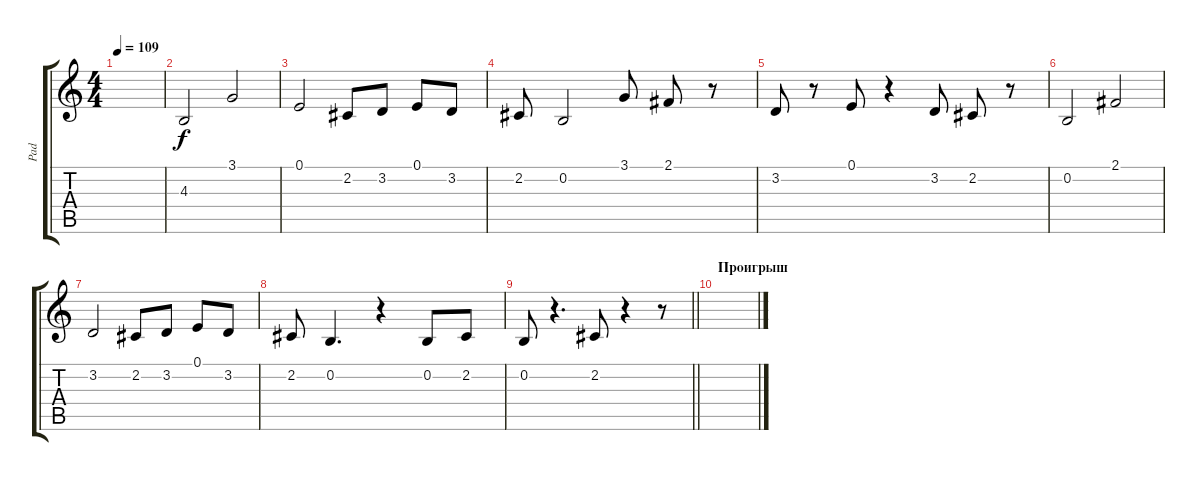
\track ("Pad" "Pad") {instrument pad1newage}
\staff {score tabs}
\tuning (E4 B3 G3 D3 A2 E2) {hide}
\ts (4 4)
\tempo 109
\clef g2
\ks c
|
4.3.2{volume 9 balance 8} 3.1.2 |
0.1.2 2.2.8 3.2.8 0.1.8 3.2.8 |
2.2.8 0.2.2 3.1.8 2.1.8 r.8 |
3.2.8 r.8 0.1.8 r.4 3.2.8 2.2.8 r.8 |
0.2.2 2.1.2 |
3.2.2 2.2.8 3.2.8 0.1.8 3.2.8 |
2.2.8 0.2.4{d} r.4 0.2.8 2.2.8 |
\barLineRight lightlight
0.2.8 r.4{d} 2.2.8 r.4 r.8 |
\section ("" "Проигрыш")
